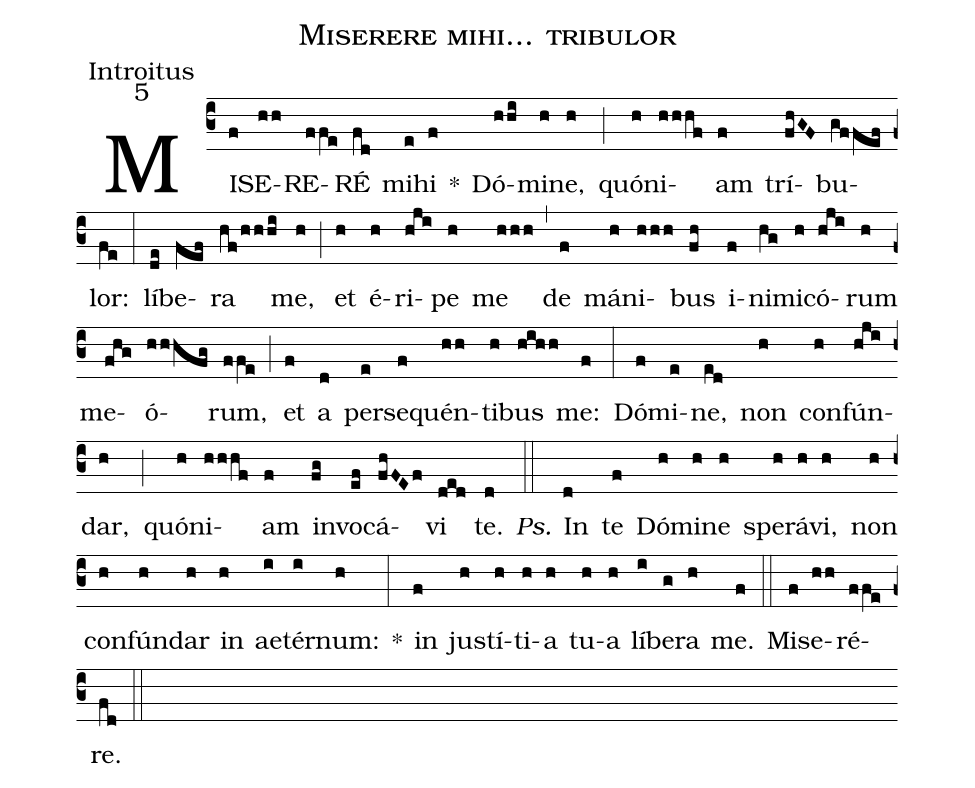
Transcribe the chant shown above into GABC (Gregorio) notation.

name:Miserere mihi... tribulor;
office-part:Introitus;
mode:5;
%%
(c3) MI(f)SE(hh)RE(ffe)RÉ(fd) mi(e)hi(f) *() Dó(hhi)mi(h)ne,(h) (;) quó(h)ni(hhhf)am(f) trí(fhGF)bu(gffef)lor:(fe) (:) lí(de)be(fef)ra(hf/hhhi) me,(h) (;) et(h) é(h)ri(hji)pe(h) me(hhh) (,) de(f) má(h)ni(hhh)bus(fh) i(f)ni(hg)mi(h)có(hji)rum(h) me(fhg)ó(hhhfg)rum,(ffe) (;) et(f) a(d) per(e)se(f)quén(hh)ti(h)bus(hihh) me:(f) (:) Dó(f)mi(e)ne,(ed) non(h) con(h)fún(hji)dar,(h) (;) quó(h)ni(hhhf)am(f) in(fg)vo(ef)cá(fhFEf)vi(ded) te.(d) <i>Ps.</i>(::) In(d) te(f) Dó(h)mi(h)ne(h) spe(h)rá(h)vi,(h) non(h) con(h)fún(h)dar(h) in(h) ae(i)tér(i)num:(h) *(:) in(f) jus(h)tí(h)ti(h)a(h) tu(h)a(h) lí(i)be(g)ra(h) me.(f) (::) Mi(f)se(hh)ré(ffe)re.(fd) (::)
